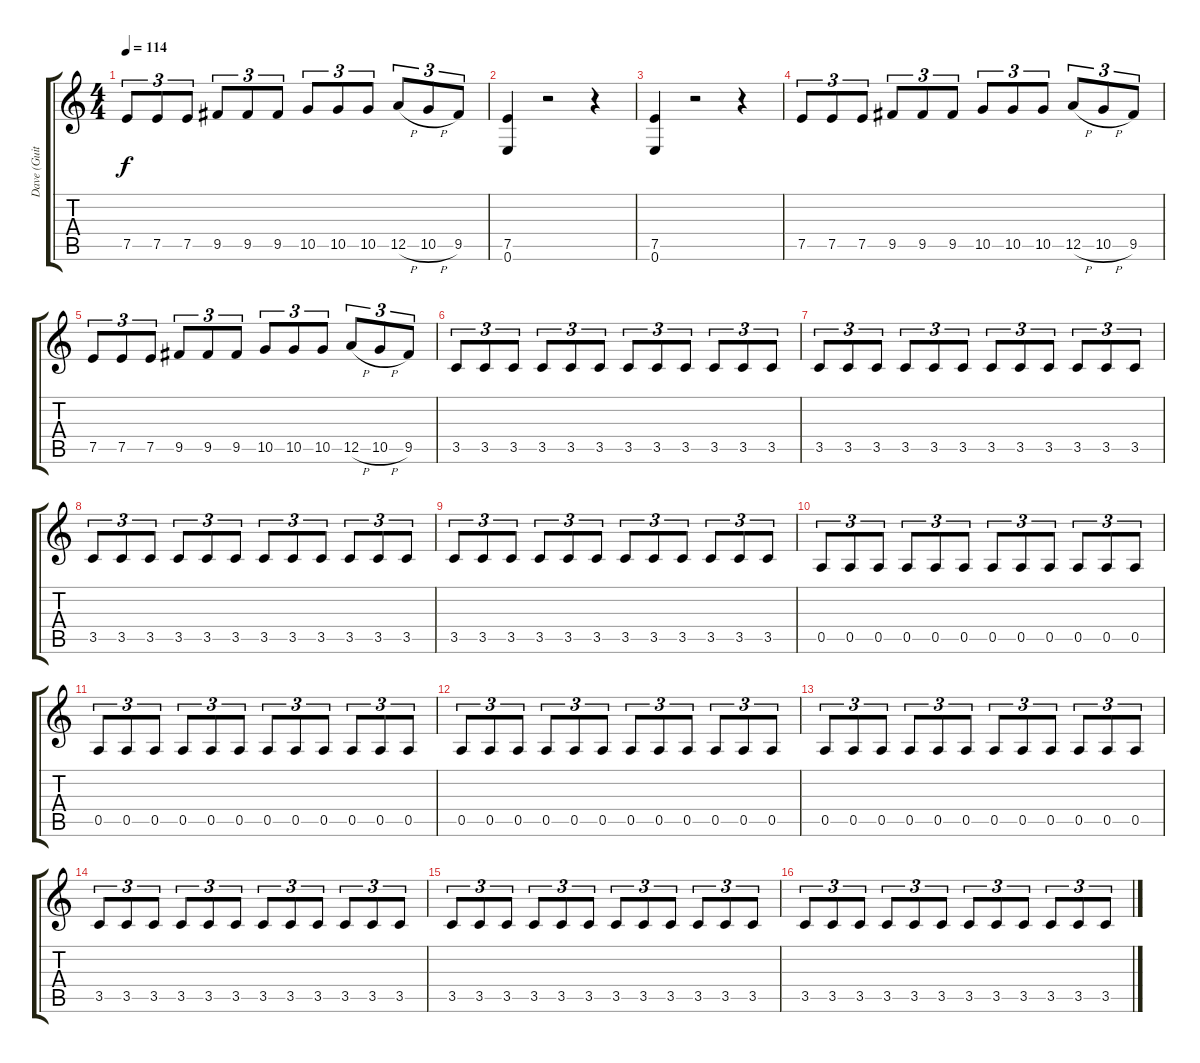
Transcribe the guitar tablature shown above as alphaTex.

\track ("Dave (Guitar 1)" "Dave (Guit") {instrument distortionguitar}
\staff {score tabs}
\tuning (E4 B3 G3 D3 A2 E2) {hide}
\ts (4 4)
\tempo 114
\clef g2
\ks c
7.5.8{tu (3 2) dy f} 7.5.8{tu (3 2)} 7.5.8{tu (3 2)} 9.5.8{tu (3 2)} 9.5.8{tu (3 2)} 9.5.8{tu (3 2)} 10.5.8{tu (3 2)} 10.5.8{tu (3 2)} 10.5.8{tu (3 2)} 12.5{h}.8{tu (3 2)} 10.5{h}.8{tu (3 2)} 9.5.8{tu (3 2)} |
(7.5 0.6).4 r.2 r.4 |
(7.5 0.6).4 r.2 r.4 |
7.5.8{tu (3 2)} 7.5.8{tu (3 2)} 7.5.8{tu (3 2)} 9.5.8{tu (3 2)} 9.5.8{tu (3 2)} 9.5.8{tu (3 2)} 10.5.8{tu (3 2)} 10.5.8{tu (3 2)} 10.5.8{tu (3 2)} 12.5{h}.8{tu (3 2)} 10.5{h}.8{tu (3 2)} 9.5.8{tu (3 2)} |
7.5.8{tu (3 2)} 7.5.8{tu (3 2)} 7.5.8{tu (3 2)} 9.5.8{tu (3 2)} 9.5.8{tu (3 2)} 9.5.8{tu (3 2)} 10.5.8{tu (3 2)} 10.5.8{tu (3 2)} 10.5.8{tu (3 2)} 12.5{h}.8{tu (3 2)} 10.5{h}.8{tu (3 2)} 9.5.8{tu (3 2)} |
3.5.8{tu (3 2)} 3.5.8{tu (3 2)} 3.5.8{tu (3 2)} 3.5.8{tu (3 2)} 3.5.8{tu (3 2)} 3.5.8{tu (3 2)} 3.5.8{tu (3 2)} 3.5.8{tu (3 2)} 3.5.8{tu (3 2)} 3.5.8{tu (3 2)} 3.5.8{tu (3 2)} 3.5.8{tu (3 2)} |
3.5.8{tu (3 2)} 3.5.8{tu (3 2)} 3.5.8{tu (3 2)} 3.5.8{tu (3 2)} 3.5.8{tu (3 2)} 3.5.8{tu (3 2)} 3.5.8{tu (3 2)} 3.5.8{tu (3 2)} 3.5.8{tu (3 2)} 3.5.8{tu (3 2)} 3.5.8{tu (3 2)} 3.5.8{tu (3 2)} |
3.5.8{tu (3 2)} 3.5.8{tu (3 2)} 3.5.8{tu (3 2)} 3.5.8{tu (3 2)} 3.5.8{tu (3 2)} 3.5.8{tu (3 2)} 3.5.8{tu (3 2)} 3.5.8{tu (3 2)} 3.5.8{tu (3 2)} 3.5.8{tu (3 2)} 3.5.8{tu (3 2)} 3.5.8{tu (3 2)} |
3.5.8{tu (3 2)} 3.5.8{tu (3 2)} 3.5.8{tu (3 2)} 3.5.8{tu (3 2)} 3.5.8{tu (3 2)} 3.5.8{tu (3 2)} 3.5.8{tu (3 2)} 3.5.8{tu (3 2)} 3.5.8{tu (3 2)} 3.5.8{tu (3 2)} 3.5.8{tu (3 2)} 3.5.8{tu (3 2)} |
0.5.8{tu (3 2)} 0.5.8{tu (3 2)} 0.5.8{tu (3 2)} 0.5.8{tu (3 2)} 0.5.8{tu (3 2)} 0.5.8{tu (3 2)} 0.5.8{tu (3 2)} 0.5.8{tu (3 2)} 0.5.8{tu (3 2)} 0.5.8{tu (3 2)} 0.5.8{tu (3 2)} 0.5.8{tu (3 2)} |
0.5.8{tu (3 2)} 0.5.8{tu (3 2)} 0.5.8{tu (3 2)} 0.5.8{tu (3 2)} 0.5.8{tu (3 2)} 0.5.8{tu (3 2)} 0.5.8{tu (3 2)} 0.5.8{tu (3 2)} 0.5.8{tu (3 2)} 0.5.8{tu (3 2)} 0.5.8{tu (3 2)} 0.5.8{tu (3 2)} |
0.5.8{tu (3 2)} 0.5.8{tu (3 2)} 0.5.8{tu (3 2)} 0.5.8{tu (3 2)} 0.5.8{tu (3 2)} 0.5.8{tu (3 2)} 0.5.8{tu (3 2)} 0.5.8{tu (3 2)} 0.5.8{tu (3 2)} 0.5.8{tu (3 2)} 0.5.8{tu (3 2)} 0.5.8{tu (3 2)} |
0.5.8{tu (3 2)} 0.5.8{tu (3 2)} 0.5.8{tu (3 2)} 0.5.8{tu (3 2)} 0.5.8{tu (3 2)} 0.5.8{tu (3 2)} 0.5.8{tu (3 2)} 0.5.8{tu (3 2)} 0.5.8{tu (3 2)} 0.5.8{tu (3 2)} 0.5.8{tu (3 2)} 0.5.8{tu (3 2)} |
3.5.8{tu (3 2)} 3.5.8{tu (3 2)} 3.5.8{tu (3 2)} 3.5.8{tu (3 2)} 3.5.8{tu (3 2)} 3.5.8{tu (3 2)} 3.5.8{tu (3 2)} 3.5.8{tu (3 2)} 3.5.8{tu (3 2)} 3.5.8{tu (3 2)} 3.5.8{tu (3 2)} 3.5.8{tu (3 2)} |
3.5.8{tu (3 2)} 3.5.8{tu (3 2)} 3.5.8{tu (3 2)} 3.5.8{tu (3 2)} 3.5.8{tu (3 2)} 3.5.8{tu (3 2)} 3.5.8{tu (3 2)} 3.5.8{tu (3 2)} 3.5.8{tu (3 2)} 3.5.8{tu (3 2)} 3.5.8{tu (3 2)} 3.5.8{tu (3 2)} |
3.5.8{tu (3 2)} 3.5.8{tu (3 2)} 3.5.8{tu (3 2)} 3.5.8{tu (3 2)} 3.5.8{tu (3 2)} 3.5.8{tu (3 2)} 3.5.8{tu (3 2)} 3.5.8{tu (3 2)} 3.5.8{tu (3 2)} 3.5.8{tu (3 2)} 3.5.8{tu (3 2)} 3.5.8{tu (3 2)}
